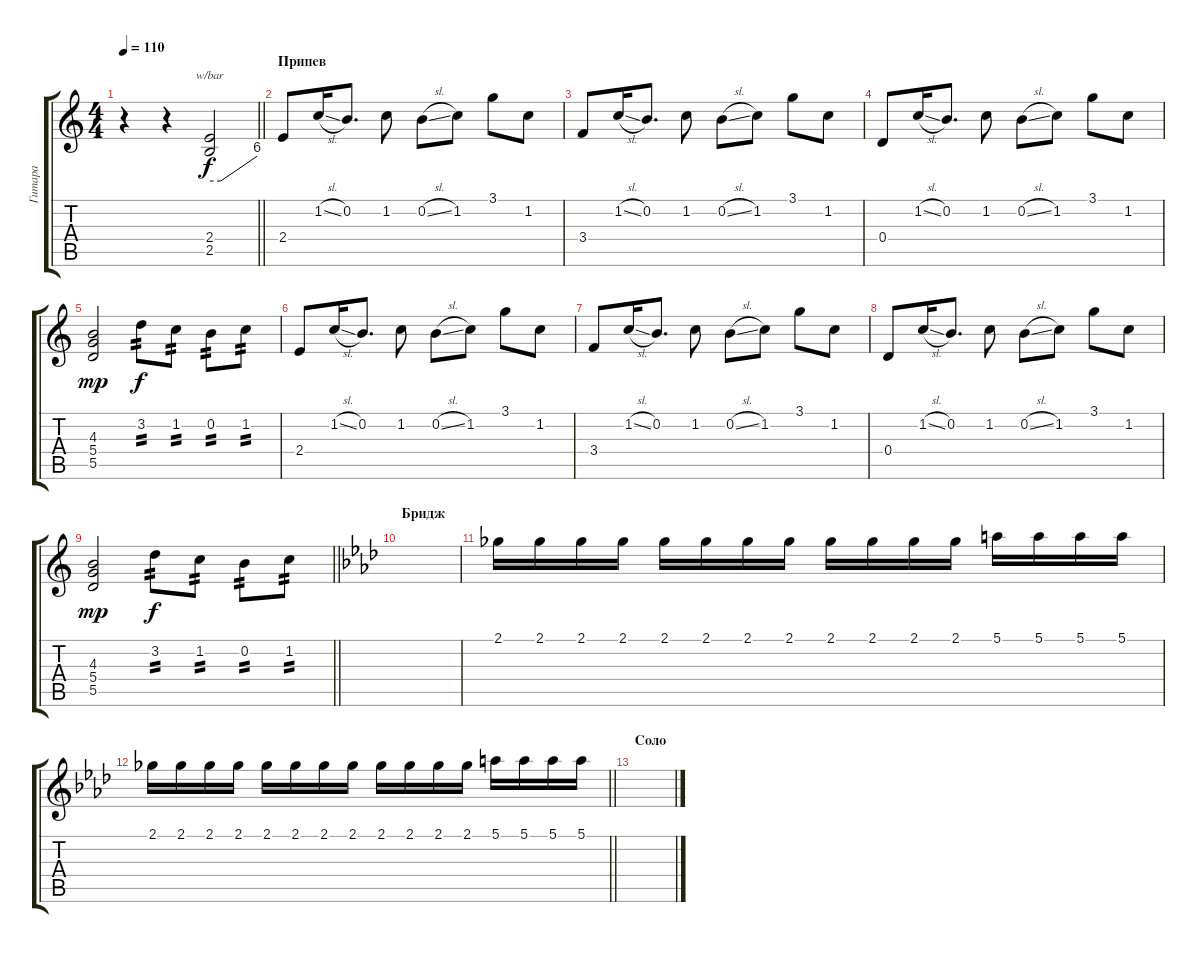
\track ("Гитара" "Гитара") {instrument distortionguitar}
\staff {score tabs}
\tuning (E4 B3 G3 D3 A2 E2) {hide}
\ts (4 4)
\tempo 110
\clef g2
\barLineRight lightlight
\ks c
r.4{dy f} r.4 (2.4 2.5).2{tbe (custom default 0 0 14 0 60 24) volume 14} |
\section ("" "Припев")
2.4.8 1.2{sl}.16 0.2.8{d} 1.2.8 0.2{sl}.8 1.2.8 3.1.8 1.2.8 |
3.4.8 1.2{sl}.16 0.2.8{d} 1.2.8 0.2{sl}.8 1.2.8 3.1.8 1.2.8 |
0.4.8 1.2{sl}.16 0.2.8{d} 1.2.8 0.2{sl}.8 1.2.8 3.1.8 1.2.8 |
(4.3 5.4 5.5).2{dy mp} 3.2.8{tp 2 dy f} 1.2.8{tp 2} 0.2.8{tp 2} 1.2.8{tp 2} |
2.4.8 1.2{sl}.16 0.2.8{d} 1.2.8 0.2{sl}.8 1.2.8 3.1.8 1.2.8 |
3.4.8 1.2{sl}.16 0.2.8{d} 1.2.8 0.2{sl}.8 1.2.8 3.1.8 1.2.8 |
0.4.8 1.2{sl}.16 0.2.8{d} 1.2.8 0.2{sl}.8 1.2.8 3.1.8 1.2.8 |
\barLineRight lightlight
(4.3 5.4 5.5).2{dy mp} 3.2.8{tp 2 dy f} 1.2.8{tp 2} 0.2.8{tp 2} 1.2.8{tp 2} |
\section ("" "Бридж")
\ks fminor
|
2.1.16 2.1.16 2.1.16 2.1.16 2.1.16 2.1.16 2.1.16 2.1.16 2.1.16 2.1.16 2.1.16 2.1.16 5.1.16 5.1.16 5.1.16 5.1.16 |
\barLineRight lightlight
2.1.16 2.1.16 2.1.16 2.1.16 2.1.16 2.1.16 2.1.16 2.1.16 2.1.16 2.1.16 2.1.16 2.1.16 5.1.16 5.1.16 5.1.16 5.1.16 |
\section ("" "Соло")
